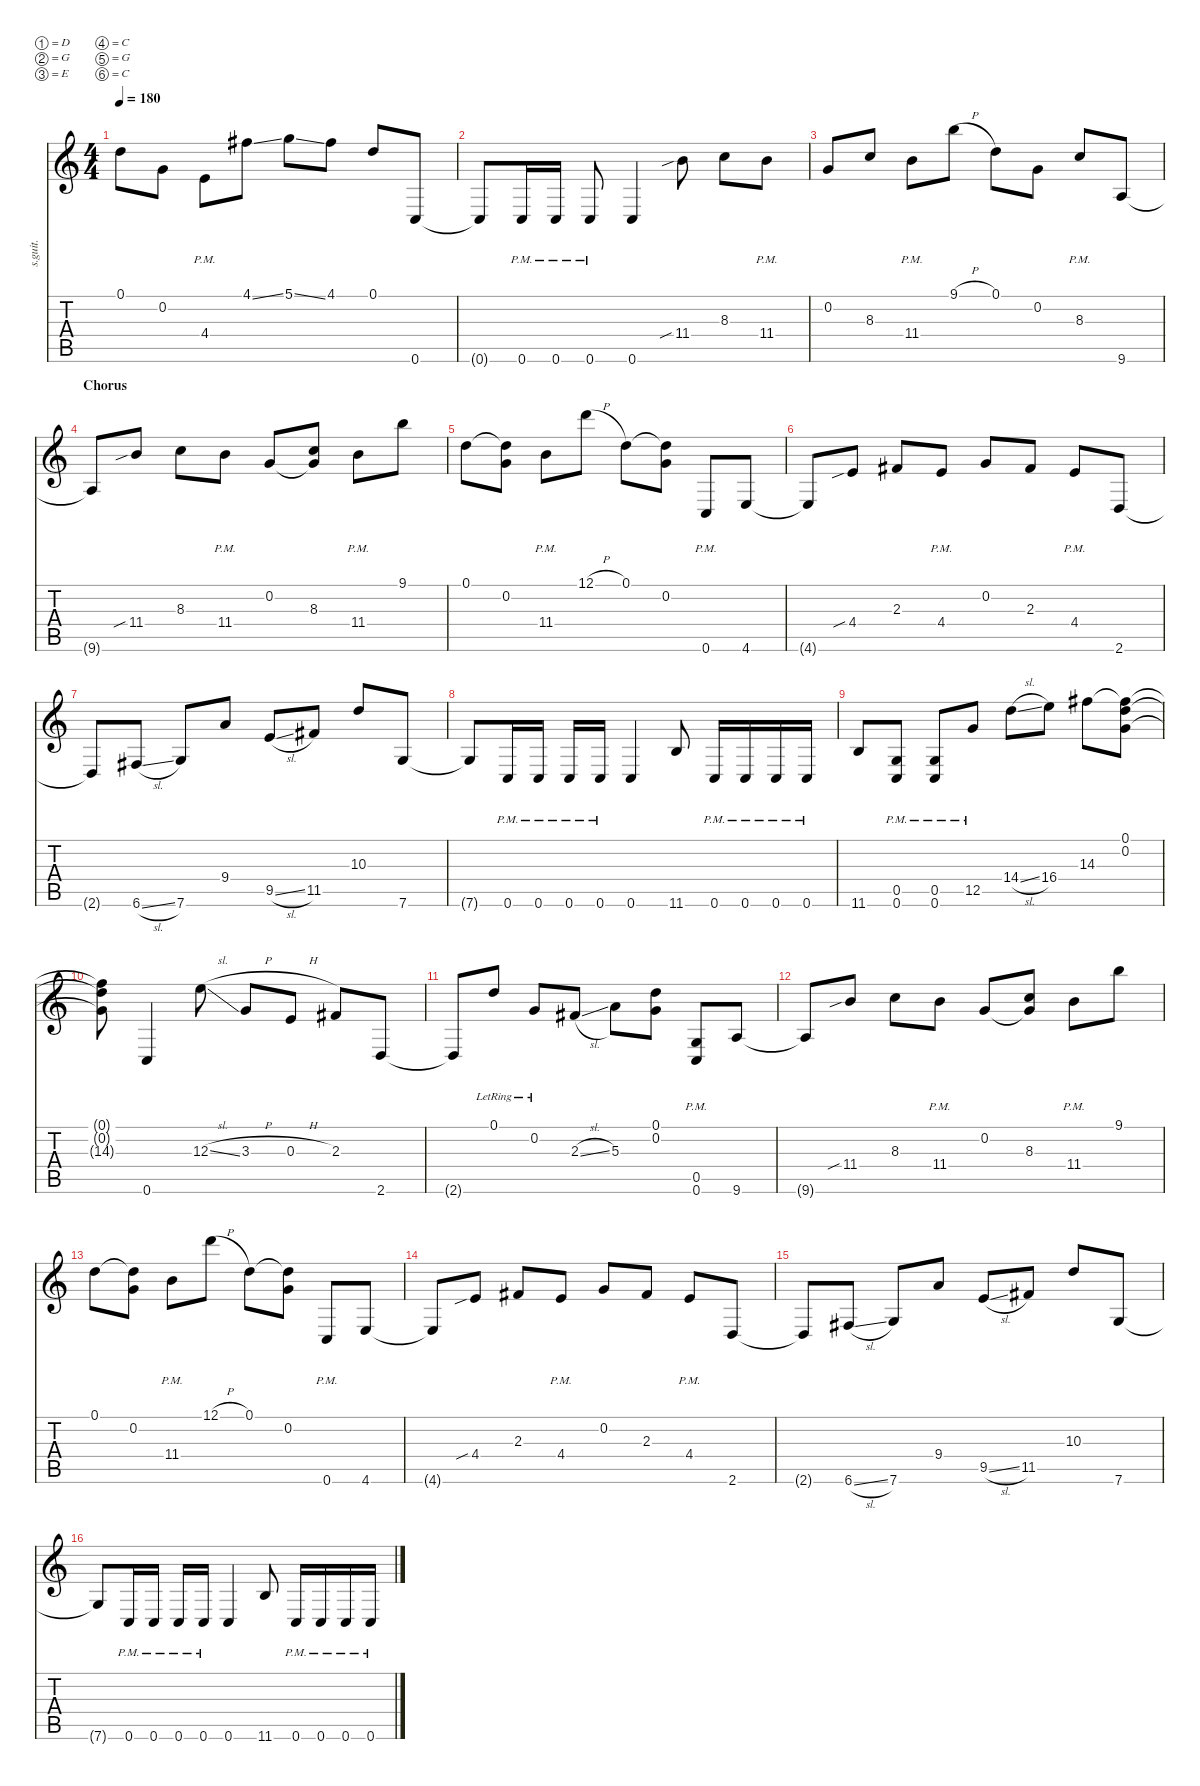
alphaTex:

\defaultSystemsLayout 4
\hideDynamics
\bracketExtendMode nobrackets
\track ("Rhythm Guitar 1" "s.guit.") {instrument distortionguitar}
\staff {score tabs}
\tuning (D4 G3 E3 C3 G2 C2)
\ts (4 4)
\tempo 180
\clef g2
\ks c
0.1.8{lyrics (0 "") lyrics (1 "") lyrics (2 "") lyrics (3 "") lyrics (4 "") dy mf} 0.2.8{lyrics (0 "") lyrics (1 "") lyrics (2 "") lyrics (3 "") lyrics (4 "")} 4.4{pm}.8{lyrics (0 "") lyrics (1 "") lyrics (2 "") lyrics (3 "") lyrics (4 "")} 4.1{ss acc #}.8{lyrics (0 "") lyrics (1 "") lyrics (2 "") lyrics (3 "") lyrics (4 "")} 5.1{ss}.8{lyrics (0 "") lyrics (1 "") lyrics (2 "") lyrics (3 "") lyrics (4 "")} 4.1{acc #}.8{lyrics (0 "") lyrics (1 "") lyrics (2 "") lyrics (3 "") lyrics (4 "")} 0.1.8{lyrics (0 "") lyrics (1 "") lyrics (2 "") lyrics (3 "") lyrics (4 "")} 0.6.8{lyrics (0 "") lyrics (1 "") lyrics (2 "") lyrics (3 "") lyrics (4 "")} |
0.6{t}.8{lyrics (0 "") lyrics (1 "") lyrics (2 "") lyrics (3 "") lyrics (4 "")} 0.6{pm}.16{lyrics (0 "") lyrics (1 "") lyrics (2 "") lyrics (3 "") lyrics (4 "")} 0.6{pm}.16{lyrics (0 "") lyrics (1 "") lyrics (2 "") lyrics (3 "") lyrics (4 "")} 0.6{pm}.8{lyrics (0 "") lyrics (1 "") lyrics (2 "") lyrics (3 "") lyrics (4 "")} 0.6.4{lyrics (0 "") lyrics (1 "") lyrics (2 "") lyrics (3 "") lyrics (4 "")} 11.4{sib}.8{lyrics (0 "") lyrics (1 "") lyrics (2 "") lyrics (3 "") lyrics (4 "")} 8.3.8{lyrics (0 "") lyrics (1 "") lyrics (2 "") lyrics (3 "") lyrics (4 "")} 11.4{pm}.8{lyrics (0 "") lyrics (1 "") lyrics (2 "") lyrics (3 "") lyrics (4 "")} |
0.2.8{lyrics (0 "") lyrics (1 "") lyrics (2 "") lyrics (3 "") lyrics (4 "")} 8.3.8{lyrics (0 "") lyrics (1 "") lyrics (2 "") lyrics (3 "") lyrics (4 "")} 11.4{pm}.8{lyrics (0 "") lyrics (1 "") lyrics (2 "") lyrics (3 "") lyrics (4 "")} 9.1{h}.8{lyrics (0 "") lyrics (1 "") lyrics (2 "") lyrics (3 "") lyrics (4 "")} 0.1.8{lyrics (0 "") lyrics (1 "") lyrics (2 "") lyrics (3 "") lyrics (4 "")} 0.2.8{lyrics (0 "") lyrics (1 "") lyrics (2 "") lyrics (3 "") lyrics (4 "")} 8.3{pm}.8{lyrics (0 "") lyrics (1 "") lyrics (2 "") lyrics (3 "") lyrics (4 "")} 9.6.8{lyrics (0 "") lyrics (1 "") lyrics (2 "") lyrics (3 "") lyrics (4 "")} |
\section ("" "Chorus")
9.6{t}.8{lyrics (0 "") lyrics (1 "") lyrics (2 "") lyrics (3 "") lyrics (4 "")} 11.4{sib}.8{lyrics (0 "") lyrics (1 "") lyrics (2 "") lyrics (3 "") lyrics (4 "")} 8.3.8{lyrics (0 "") lyrics (1 "") lyrics (2 "") lyrics (3 "") lyrics (4 "")} 11.4{pm}.8{lyrics (0 "") lyrics (1 "") lyrics (2 "") lyrics (3 "") lyrics (4 "")} 0.2.8{lyrics (0 "") lyrics (1 "") lyrics (2 "") lyrics (3 "") lyrics (4 "")} (0.2{t} 8.3).8{lyrics (0 "") lyrics (1 "") lyrics (2 "") lyrics (3 "") lyrics (4 "")} 11.4{pm}.8{lyrics (0 "") lyrics (1 "") lyrics (2 "") lyrics (3 "") lyrics (4 "")} 9.1.8{lyrics (0 "") lyrics (1 "") lyrics (2 "") lyrics (3 "") lyrics (4 "")} |
0.1.8{lyrics (0 "") lyrics (1 "") lyrics (2 "") lyrics (3 "") lyrics (4 "")} (0.1{t} 0.2).8{lyrics (0 "") lyrics (1 "") lyrics (2 "") lyrics (3 "") lyrics (4 "")} 11.4{pm}.8{lyrics (0 "") lyrics (1 "") lyrics (2 "") lyrics (3 "") lyrics (4 "")} 12.1{h}.8{lyrics (0 "") lyrics (1 "") lyrics (2 "") lyrics (3 "") lyrics (4 "")} 0.1.8{lyrics (0 "") lyrics (1 "") lyrics (2 "") lyrics (3 "") lyrics (4 "")} (0.1{t} 0.2).8{lyrics (0 "") lyrics (1 "") lyrics (2 "") lyrics (3 "") lyrics (4 "")} 0.6{pm}.8{lyrics (0 "") lyrics (1 "") lyrics (2 "") lyrics (3 "") lyrics (4 "")} 4.6.8{lyrics (0 "") lyrics (1 "") lyrics (2 "") lyrics (3 "") lyrics (4 "")} |
4.6{t}.8{lyrics (0 "") lyrics (1 "") lyrics (2 "") lyrics (3 "") lyrics (4 "")} 4.4{sib}.8{lyrics (0 "") lyrics (1 "") lyrics (2 "") lyrics (3 "") lyrics (4 "")} 2.3{acc #}.8{lyrics (0 "") lyrics (1 "") lyrics (2 "") lyrics (3 "") lyrics (4 "")} 4.4{pm}.8{lyrics (0 "") lyrics (1 "") lyrics (2 "") lyrics (3 "") lyrics (4 "")} 0.2.8{lyrics (0 "") lyrics (1 "") lyrics (2 "") lyrics (3 "") lyrics (4 "")} 2.3{acc #}.8{lyrics (0 "") lyrics (1 "") lyrics (2 "") lyrics (3 "") lyrics (4 "")} 4.4{pm}.8{lyrics (0 "") lyrics (1 "") lyrics (2 "") lyrics (3 "") lyrics (4 "")} 2.6.8{lyrics (0 "") lyrics (1 "") lyrics (2 "") lyrics (3 "") lyrics (4 "")} |
2.6{t}.8{lyrics (0 "") lyrics (1 "") lyrics (2 "") lyrics (3 "") lyrics (4 "")} 6.6{sl acc #}.8{lyrics (0 "") lyrics (1 "") lyrics (2 "") lyrics (3 "") lyrics (4 "")} 7.6.8{lyrics (0 "") lyrics (1 "") lyrics (2 "") lyrics (3 "") lyrics (4 "")} 9.4.8{lyrics (0 "") lyrics (1 "") lyrics (2 "") lyrics (3 "") lyrics (4 "")} 9.5{sl}.8{lyrics (0 "") lyrics (1 "") lyrics (2 "") lyrics (3 "") lyrics (4 "")} 11.5{acc #}.8{lyrics (0 "") lyrics (1 "") lyrics (2 "") lyrics (3 "") lyrics (4 "")} 10.3.8{lyrics (0 "") lyrics (1 "") lyrics (2 "") lyrics (3 "") lyrics (4 "")} 7.6.8{lyrics (0 "") lyrics (1 "") lyrics (2 "") lyrics (3 "") lyrics (4 "")} |
7.6{t}.8{lyrics (0 "") lyrics (1 "") lyrics (2 "") lyrics (3 "") lyrics (4 "")} 0.6{pm}.16{lyrics (0 "") lyrics (1 "") lyrics (2 "") lyrics (3 "") lyrics (4 "")} 0.6{pm}.16{lyrics (0 "") lyrics (1 "") lyrics (2 "") lyrics (3 "") lyrics (4 "")} 0.6{pm}.16{lyrics (0 "") lyrics (1 "") lyrics (2 "") lyrics (3 "") lyrics (4 "")} 0.6{pm}.16{lyrics (0 "") lyrics (1 "") lyrics (2 "") lyrics (3 "") lyrics (4 "")} 0.6.4{lyrics (0 "") lyrics (1 "") lyrics (2 "") lyrics (3 "") lyrics (4 "")} 11.6.8{lyrics (0 "") lyrics (1 "") lyrics (2 "") lyrics (3 "") lyrics (4 "")} 0.6{pm}.16{lyrics (0 "") lyrics (1 "") lyrics (2 "") lyrics (3 "") lyrics (4 "")} 0.6{pm}.16{lyrics (0 "") lyrics (1 "") lyrics (2 "") lyrics (3 "") lyrics (4 "")} 0.6{pm}.16{lyrics (0 "") lyrics (1 "") lyrics (2 "") lyrics (3 "") lyrics (4 "")} 0.6{pm}.16{lyrics (0 "") lyrics (1 "") lyrics (2 "") lyrics (3 "") lyrics (4 "")} |
11.6.8{lyrics (0 "") lyrics (1 "") lyrics (2 "") lyrics (3 "") lyrics (4 "")} (0.5{pm} 0.6{pm}).8{lyrics (0 "") lyrics (1 "") lyrics (2 "") lyrics (3 "") lyrics (4 "")} (0.5{pm} 0.6{pm}).8{lyrics (0 "") lyrics (1 "") lyrics (2 "") lyrics (3 "") lyrics (4 "")} 12.5{pm}.8{lyrics (0 "") lyrics (1 "") lyrics (2 "") lyrics (3 "") lyrics (4 "")} 14.4{sl}.8{lyrics (0 "") lyrics (1 "") lyrics (2 "") lyrics (3 "") lyrics (4 "")} 16.4.8{lyrics (0 "") lyrics (1 "") lyrics (2 "") lyrics (3 "") lyrics (4 "")} 14.3{acc #}.8{lyrics (0 "") lyrics (1 "") lyrics (2 "") lyrics (3 "") lyrics (4 "")} (0.1 0.2 14.3{t acc #}).8{lyrics (0 "") lyrics (1 "") lyrics (2 "") lyrics (3 "") lyrics (4 "")} |
(0.1{t} 0.2{t} 14.3{t acc #}).8{lyrics (0 "") lyrics (1 "") lyrics (2 "") lyrics (3 "") lyrics (4 "")} 0.6.4{lyrics (0 "") lyrics (1 "") lyrics (2 "") lyrics (3 "") lyrics (4 "")} 12.3{sl}.8{lyrics (0 "") lyrics (1 "") lyrics (2 "") lyrics (3 "") lyrics (4 "")} 3.3{h}.8{lyrics (0 "") lyrics (1 "") lyrics (2 "") lyrics (3 "") lyrics (4 "")} 0.3{h}.8{lyrics (0 "") lyrics (1 "") lyrics (2 "") lyrics (3 "") lyrics (4 "")} 2.3{acc #}.8{lyrics (0 "") lyrics (1 "") lyrics (2 "") lyrics (3 "") lyrics (4 "")} 2.6.8{lyrics (0 "") lyrics (1 "") lyrics (2 "") lyrics (3 "") lyrics (4 "")} |
2.6{t}.8{lyrics (0 "") lyrics (1 "") lyrics (2 "") lyrics (3 "") lyrics (4 "")} 0.1{lr}.8{lyrics (0 "") lyrics (1 "") lyrics (2 "") lyrics (3 "") lyrics (4 "")} 0.2{lr}.8{lyrics (0 "") lyrics (1 "") lyrics (2 "") lyrics (3 "") lyrics (4 "")} 2.3{sl acc #}.8{lyrics (0 "") lyrics (1 "") lyrics (2 "") lyrics (3 "") lyrics (4 "")} 5.3.8{lyrics (0 "") lyrics (1 "") lyrics (2 "") lyrics (3 "") lyrics (4 "")} (0.1 0.2).8{lyrics (0 "") lyrics (1 "") lyrics (2 "") lyrics (3 "") lyrics (4 "")} (0.5{pm} 0.6{pm}).8{lyrics (0 "") lyrics (1 "") lyrics (2 "") lyrics (3 "") lyrics (4 "")} 9.6.8{lyrics (0 "") lyrics (1 "") lyrics (2 "") lyrics (3 "") lyrics (4 "")} |
9.6{t}.8{lyrics (0 "") lyrics (1 "") lyrics (2 "") lyrics (3 "") lyrics (4 "")} 11.4{sib}.8{lyrics (0 "") lyrics (1 "") lyrics (2 "") lyrics (3 "") lyrics (4 "")} 8.3.8{lyrics (0 "") lyrics (1 "") lyrics (2 "") lyrics (3 "") lyrics (4 "")} 11.4{pm}.8{lyrics (0 "") lyrics (1 "") lyrics (2 "") lyrics (3 "") lyrics (4 "")} 0.2.8{lyrics (0 "") lyrics (1 "") lyrics (2 "") lyrics (3 "") lyrics (4 "")} (0.2{t} 8.3).8{lyrics (0 "") lyrics (1 "") lyrics (2 "") lyrics (3 "") lyrics (4 "")} 11.4{pm}.8{lyrics (0 "") lyrics (1 "") lyrics (2 "") lyrics (3 "") lyrics (4 "")} 9.1.8{lyrics (0 "") lyrics (1 "") lyrics (2 "") lyrics (3 "") lyrics (4 "")} |
0.1.8{lyrics (0 "") lyrics (1 "") lyrics (2 "") lyrics (3 "") lyrics (4 "")} (0.1{t} 0.2).8{lyrics (0 "") lyrics (1 "") lyrics (2 "") lyrics (3 "") lyrics (4 "")} 11.4{pm}.8{lyrics (0 "") lyrics (1 "") lyrics (2 "") lyrics (3 "") lyrics (4 "")} 12.1{h}.8{lyrics (0 "") lyrics (1 "") lyrics (2 "") lyrics (3 "") lyrics (4 "")} 0.1.8{lyrics (0 "") lyrics (1 "") lyrics (2 "") lyrics (3 "") lyrics (4 "")} (0.1{t} 0.2).8{lyrics (0 "") lyrics (1 "") lyrics (2 "") lyrics (3 "") lyrics (4 "")} 0.6{pm}.8{lyrics (0 "") lyrics (1 "") lyrics (2 "") lyrics (3 "") lyrics (4 "")} 4.6.8{lyrics (0 "") lyrics (1 "") lyrics (2 "") lyrics (3 "") lyrics (4 "")} |
4.6{t}.8{lyrics (0 "") lyrics (1 "") lyrics (2 "") lyrics (3 "") lyrics (4 "")} 4.4{sib}.8{lyrics (0 "") lyrics (1 "") lyrics (2 "") lyrics (3 "") lyrics (4 "")} 2.3{acc #}.8{lyrics (0 "") lyrics (1 "") lyrics (2 "") lyrics (3 "") lyrics (4 "")} 4.4{pm}.8{lyrics (0 "") lyrics (1 "") lyrics (2 "") lyrics (3 "") lyrics (4 "")} 0.2.8{lyrics (0 "") lyrics (1 "") lyrics (2 "") lyrics (3 "") lyrics (4 "")} 2.3{acc #}.8{lyrics (0 "") lyrics (1 "") lyrics (2 "") lyrics (3 "") lyrics (4 "")} 4.4{pm}.8{lyrics (0 "") lyrics (1 "") lyrics (2 "") lyrics (3 "") lyrics (4 "")} 2.6.8{lyrics (0 "") lyrics (1 "") lyrics (2 "") lyrics (3 "") lyrics (4 "")} |
2.6{t}.8{lyrics (0 "") lyrics (1 "") lyrics (2 "") lyrics (3 "") lyrics (4 "")} 6.6{sl acc #}.8{lyrics (0 "") lyrics (1 "") lyrics (2 "") lyrics (3 "") lyrics (4 "")} 7.6.8{lyrics (0 "") lyrics (1 "") lyrics (2 "") lyrics (3 "") lyrics (4 "")} 9.4.8{lyrics (0 "") lyrics (1 "") lyrics (2 "") lyrics (3 "") lyrics (4 "")} 9.5{sl}.8{lyrics (0 "") lyrics (1 "") lyrics (2 "") lyrics (3 "") lyrics (4 "")} 11.5{acc #}.8{lyrics (0 "") lyrics (1 "") lyrics (2 "") lyrics (3 "") lyrics (4 "")} 10.3.8{lyrics (0 "") lyrics (1 "") lyrics (2 "") lyrics (3 "") lyrics (4 "")} 7.6.8{lyrics (0 "") lyrics (1 "") lyrics (2 "") lyrics (3 "") lyrics (4 "")} |
7.6{t}.8{lyrics (0 "") lyrics (1 "") lyrics (2 "") lyrics (3 "") lyrics (4 "")} 0.6{pm}.16{lyrics (0 "") lyrics (1 "") lyrics (2 "") lyrics (3 "") lyrics (4 "")} 0.6{pm}.16{lyrics (0 "") lyrics (1 "") lyrics (2 "") lyrics (3 "") lyrics (4 "")} 0.6{pm}.16{lyrics (0 "") lyrics (1 "") lyrics (2 "") lyrics (3 "") lyrics (4 "")} 0.6{pm}.16{lyrics (0 "") lyrics (1 "") lyrics (2 "") lyrics (3 "") lyrics (4 "")} 0.6.4{lyrics (0 "") lyrics (1 "") lyrics (2 "") lyrics (3 "") lyrics (4 "")} 11.6.8{lyrics (0 "") lyrics (1 "") lyrics (2 "") lyrics (3 "") lyrics (4 "")} 0.6{pm}.16{lyrics (0 "") lyrics (1 "") lyrics (2 "") lyrics (3 "") lyrics (4 "")} 0.6{pm}.16{lyrics (0 "") lyrics (1 "") lyrics (2 "") lyrics (3 "") lyrics (4 "")} 0.6{pm}.16{lyrics (0 "") lyrics (1 "") lyrics (2 "") lyrics (3 "") lyrics (4 "")} 0.6{pm}.16{lyrics (0 "") lyrics (1 "") lyrics (2 "") lyrics (3 "") lyrics (4 "")}
